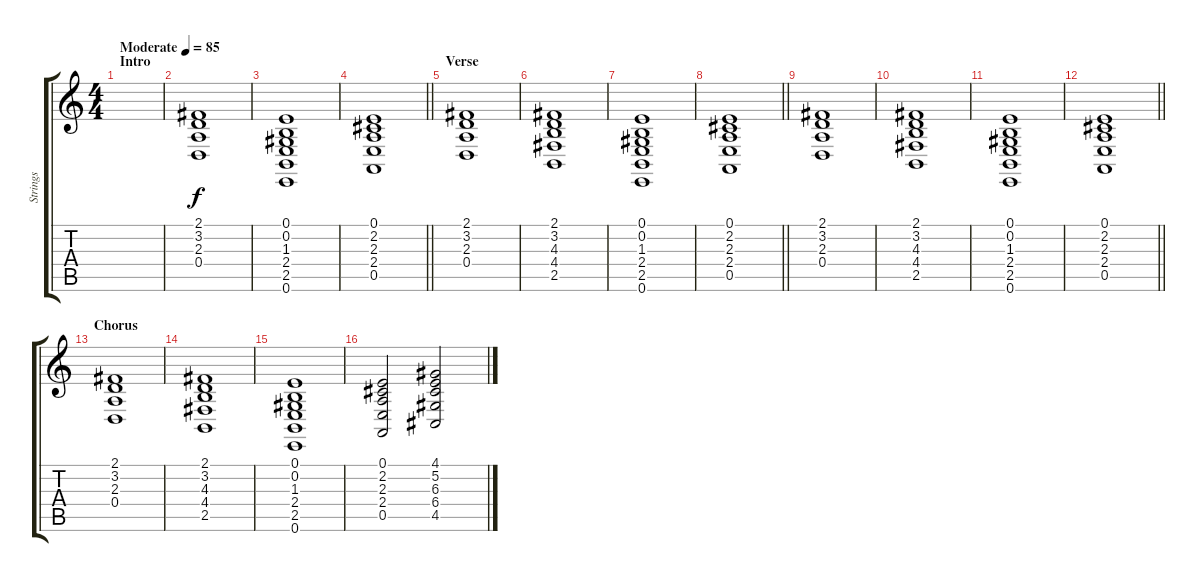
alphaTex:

\track ("Strings" "Strings") {instrument synthstrings1}
\staff {score tabs}
\tuning (E4 B3 G3 D3 A2 E2) {hide}
\ts (4 4)
\section ("" "Intro")
\tempo (85 "Moderate")
\clef g2
\ks c
|
(2.1 3.2 2.3 0.4).1 |
(0.1 0.2 1.3 2.4 2.5 0.6).1 |
\barLineRight lightlight
(0.1 2.2 2.3 2.4 0.5).1 |
\section ("" "Verse")
(2.1 3.2 2.3 0.4).1 |
(2.1 3.2 4.3 4.4 2.5).1 |
(0.1 0.2 1.3 2.4 2.5 0.6).1 |
\barLineRight lightlight
(0.1 2.2 2.3 2.4 0.5).1 |
(2.1 3.2 2.3 0.4).1 |
(2.1 3.2 4.3 4.4 2.5).1 |
(0.1 0.2 1.3 2.4 2.5 0.6).1 |
\barLineRight lightlight
(0.1 2.2 2.3 2.4 0.5).1 |
\section ("" "Chorus")
(2.1 3.2 2.3 0.4).1 |
(2.1 3.2 4.3 4.4 2.5).1 |
(0.1 0.2 1.3 2.4 2.5 0.6).1 |
(0.1 2.2 2.3 2.4 0.5).2 (4.1 5.2 6.3 6.4 4.5).2
